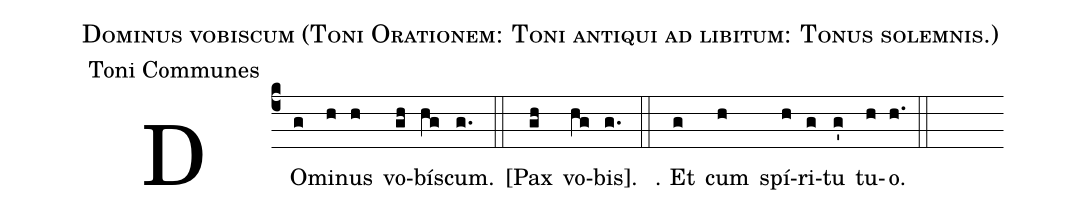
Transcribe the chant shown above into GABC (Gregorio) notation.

name:Dominus vobiscum (Toni Orationem: Toni antiqui ad libitum: Tonus solemnis.);
office-part:Toni Communes;
%%
(c4) DO(g)mi(h)nus(h) vo(gh)bís(hg)cum.(g.) (::) <v>[</v>Pax(gh) vo(hg)bis<v>]</v>.(g.) (::)
℟. Et(g) cum(h) spí(h)ri(g)tu(g') tu(h)o.(h.) (::)
